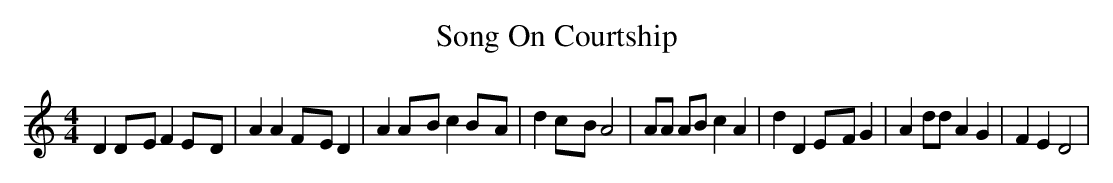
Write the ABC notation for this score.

X:1
T:Song On Courtship
M:4/4
L:1/8
K:C
 D2D-E F2E-D| A2 A2F-E D2| A2A-B c2B-A| d2c-B A4| AA AB c2 A2| d2 D2E-F G2|\
 A2 dd A2 G2| F2 E2 D4|
